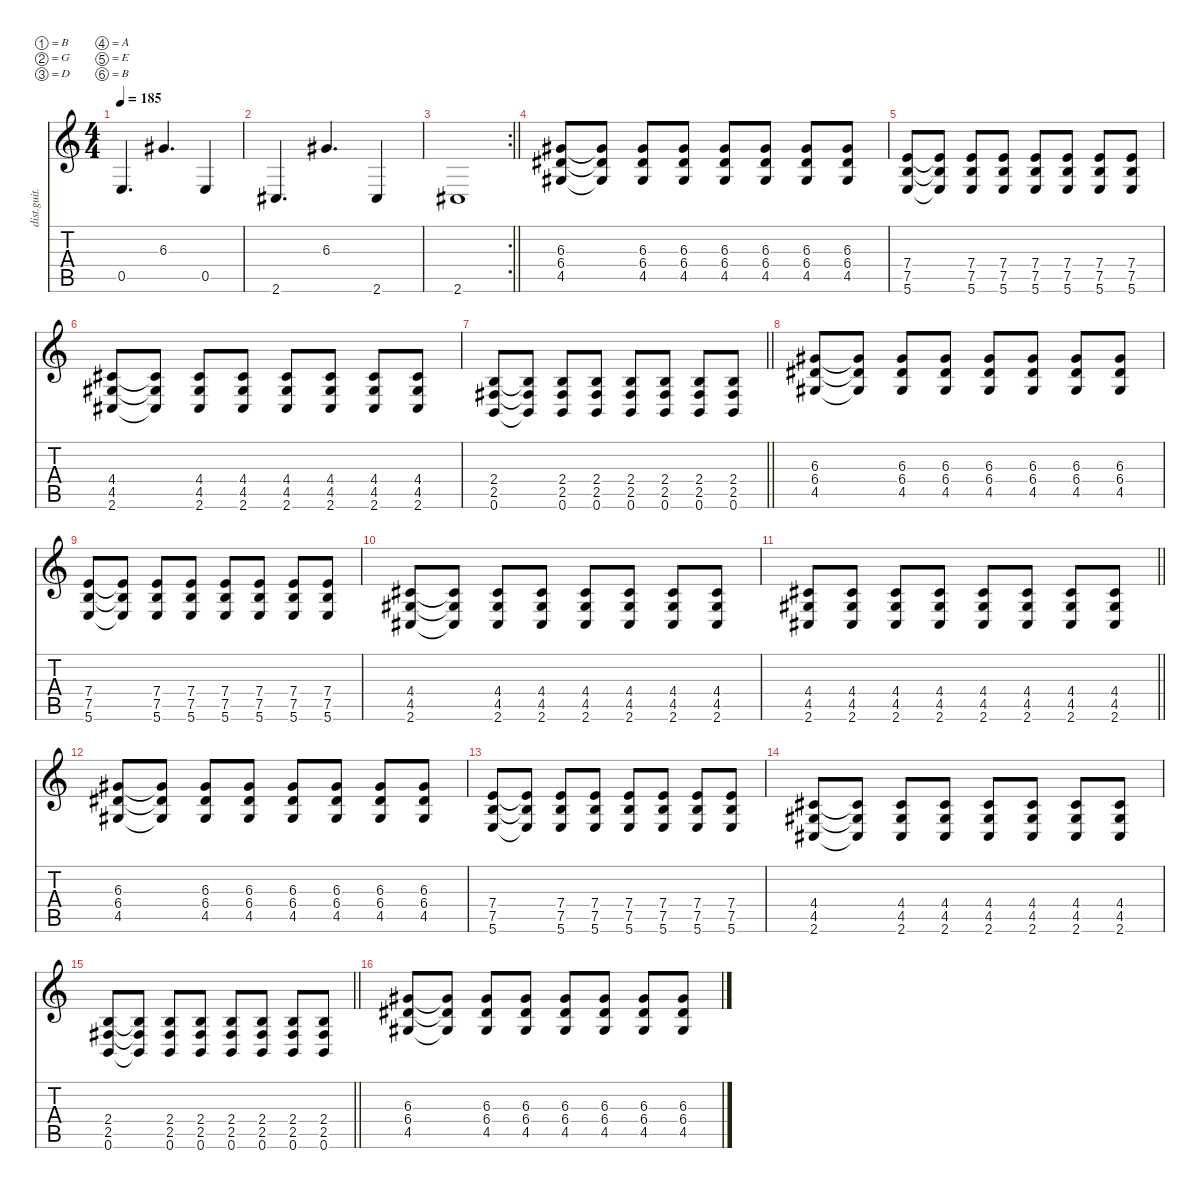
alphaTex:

\defaultSystemsLayout 4
\hideDynamics
\bracketExtendMode nobrackets
\track ("Guitar L - Petr" "dist.guit.") {instrument distortionguitar}
\staff {score tabs}
\tuning (B3 G3 D3 A2 E2 B1)
\ts (4 4)
\tempo 185
\clef g2
\ks c
0.5.4{d dy f beam Up} 6.3{acc #}.4{d beam Up} 0.5.4{beam Up} |
2.6{acc #}.4{d beam Up} 6.3{acc #}.4{d beam Up} 2.6{acc #}.4{beam Up} |
\rc 2
\barLineRight lightlight
2.6{acc #}.1{beam Up} |
(6.3{acc #} 6.4{acc #} 4.5{acc #}).8{beam Up} (6.3{t acc #} 6.4{t acc #} 4.5{t acc #}).8{beam Up} (6.3{acc #} 6.4{acc #} 4.5{acc #}).8{beam Up} (6.3{acc #} 6.4{acc #} 4.5{acc #}).8{beam Up} (6.3{acc #} 6.4{acc #} 4.5{acc #}).8{beam Up} (6.3{acc #} 6.4{acc #} 4.5{acc #}).8{beam Up} (6.3{acc #} 6.4{acc #} 4.5{acc #}).8{beam Up} (6.3{acc #} 6.4{acc #} 4.5{acc #}).8{beam Up} |
(7.4 7.5 5.6).8{beam Up} (7.4{t} 7.5{t} 5.6{t}).8{beam Up} (7.4 7.5 5.6).8{beam Up} (7.4 7.5 5.6).8{beam Up} (7.4 7.5 5.6).8{beam Up} (7.4 7.5 5.6).8{beam Up} (7.4 7.5 5.6).8{beam Up} (7.4 7.5 5.6).8{beam Up} |
(4.4{acc #} 4.5{acc #} 2.6{acc #}).8{beam Up} (4.4{t acc #} 4.5{t acc #} 2.6{t acc #}).8{beam Up} (4.4{acc #} 4.5{acc #} 2.6{acc #}).8{beam Up} (4.4{acc #} 4.5{acc #} 2.6{acc #}).8{beam Up} (4.4{acc #} 4.5{acc #} 2.6{acc #}).8{beam Up} (4.4{acc #} 4.5{acc #} 2.6{acc #}).8{beam Up} (4.4{acc #} 4.5{acc #} 2.6{acc #}).8{beam Up} (4.4{acc #} 4.5{acc #} 2.6{acc #}).8{beam Up} |
\barLineRight lightlight
(2.4 2.5{acc #} 0.6).8{beam Up} (2.4{t} 2.5{t acc #} 0.6{t}).8{beam Up} (2.4 2.5{acc #} 0.6).8{beam Up} (2.4 2.5{acc #} 0.6).8{beam Up} (2.4 2.5{acc #} 0.6).8{beam Up} (2.4 2.5{acc #} 0.6).8{beam Up} (2.4 2.5{acc #} 0.6).8{beam Up} (2.4 2.5{acc #} 0.6).8{beam Up} |
(6.3{acc #} 6.4{acc #} 4.5{acc #}).8{beam Up} (6.3{t acc #} 6.4{t acc #} 4.5{t acc #}).8{beam Up} (6.3{acc #} 6.4{acc #} 4.5{acc #}).8{beam Up} (6.3{acc #} 6.4{acc #} 4.5{acc #}).8{beam Up} (6.3{acc #} 6.4{acc #} 4.5{acc #}).8{beam Up} (6.3{acc #} 6.4{acc #} 4.5{acc #}).8{beam Up} (6.3{acc #} 6.4{acc #} 4.5{acc #}).8{beam Up} (6.3{acc #} 6.4{acc #} 4.5{acc #}).8{beam Up} |
(7.4 7.5 5.6).8{beam Up} (7.4{t} 7.5{t} 5.6{t}).8{beam Up} (7.4 7.5 5.6).8{beam Up} (7.4 7.5 5.6).8{beam Up} (7.4 7.5 5.6).8{beam Up} (7.4 7.5 5.6).8{beam Up} (7.4 7.5 5.6).8{beam Up} (7.4 7.5 5.6).8{beam Up} |
(4.4{acc #} 4.5{acc #} 2.6{acc #}).8{beam Up} (4.4{t acc #} 4.5{t acc #} 2.6{t acc #}).8{beam Up} (4.4{acc #} 4.5{acc #} 2.6{acc #}).8{beam Up} (4.4{acc #} 4.5{acc #} 2.6{acc #}).8{beam Up} (4.4{acc #} 4.5{acc #} 2.6{acc #}).8{beam Up} (4.4{acc #} 4.5{acc #} 2.6{acc #}).8{beam Up} (4.4{acc #} 4.5{acc #} 2.6{acc #}).8{beam Up} (4.4{acc #} 4.5{acc #} 2.6{acc #}).8{beam Up} |
\barLineRight lightlight
(4.4{acc #} 4.5{acc #} 2.6{acc #}).8{beam Up} (4.4{acc #} 4.5{acc #} 2.6{acc #}).8{beam Up} (4.4{acc #} 4.5{acc #} 2.6{acc #}).8{beam Up} (4.4{acc #} 4.5{acc #} 2.6{acc #}).8{beam Up} (4.4{acc #} 4.5{acc #} 2.6{acc #}).8{beam Up} (4.4{acc #} 4.5{acc #} 2.6{acc #}).8{beam Up} (4.4{acc #} 4.5{acc #} 2.6{acc #}).8{beam Up} (4.4{acc #} 4.5{acc #} 2.6{acc #}).8{beam Up} |
(6.3{acc #} 6.4{acc #} 4.5{acc #}).8{beam Up} (6.3{t acc #} 6.4{t acc #} 4.5{t acc #}).8{beam Up} (6.3{acc #} 6.4{acc #} 4.5{acc #}).8{beam Up} (6.3{acc #} 6.4{acc #} 4.5{acc #}).8{beam Up} (6.3{acc #} 6.4{acc #} 4.5{acc #}).8{beam Up} (6.3{acc #} 6.4{acc #} 4.5{acc #}).8{beam Up} (6.3{acc #} 6.4{acc #} 4.5{acc #}).8{beam Up} (6.3{acc #} 6.4{acc #} 4.5{acc #}).8{beam Up} |
(7.4 7.5 5.6).8{beam Up} (7.4{t} 7.5{t} 5.6{t}).8{beam Up} (7.4 7.5 5.6).8{beam Up} (7.4 7.5 5.6).8{beam Up} (7.4 7.5 5.6).8{beam Up} (7.4 7.5 5.6).8{beam Up} (7.4 7.5 5.6).8{beam Up} (7.4 7.5 5.6).8{beam Up} |
(4.4{acc #} 4.5{acc #} 2.6{acc #}).8{beam Up} (4.4{t acc #} 4.5{t acc #} 2.6{t acc #}).8{beam Up} (4.4{acc #} 4.5{acc #} 2.6{acc #}).8{beam Up} (4.4{acc #} 4.5{acc #} 2.6{acc #}).8{beam Up} (4.4{acc #} 4.5{acc #} 2.6{acc #}).8{beam Up} (4.4{acc #} 4.5{acc #} 2.6{acc #}).8{beam Up} (4.4{acc #} 4.5{acc #} 2.6{acc #}).8{beam Up} (4.4{acc #} 4.5{acc #} 2.6{acc #}).8{beam Up} |
\barLineRight lightlight
(2.4 2.5{acc #} 0.6).8{beam Up} (2.4{t} 2.5{t acc #} 0.6{t}).8{beam Up} (2.4 2.5{acc #} 0.6).8{beam Up} (2.4 2.5{acc #} 0.6).8{beam Up} (2.4 2.5{acc #} 0.6).8{beam Up} (2.4 2.5{acc #} 0.6).8{beam Up} (2.4 2.5{acc #} 0.6).8{beam Up} (2.4 2.5{acc #} 0.6).8{beam Up} |
(6.3{acc #} 6.4{acc #} 4.5{acc #}).8{beam Up} (6.3{t acc #} 6.4{t acc #} 4.5{t acc #}).8{beam Up} (6.3{acc #} 6.4{acc #} 4.5{acc #}).8{beam Up} (6.3{acc #} 6.4{acc #} 4.5{acc #}).8{beam Up} (6.3{acc #} 6.4{acc #} 4.5{acc #}).8{beam Up} (6.3{acc #} 6.4{acc #} 4.5{acc #}).8{beam Up} (6.3{acc #} 6.4{acc #} 4.5{acc #}).8{beam Up} (6.3{acc #} 6.4{acc #} 4.5{acc #}).8{beam Up}
